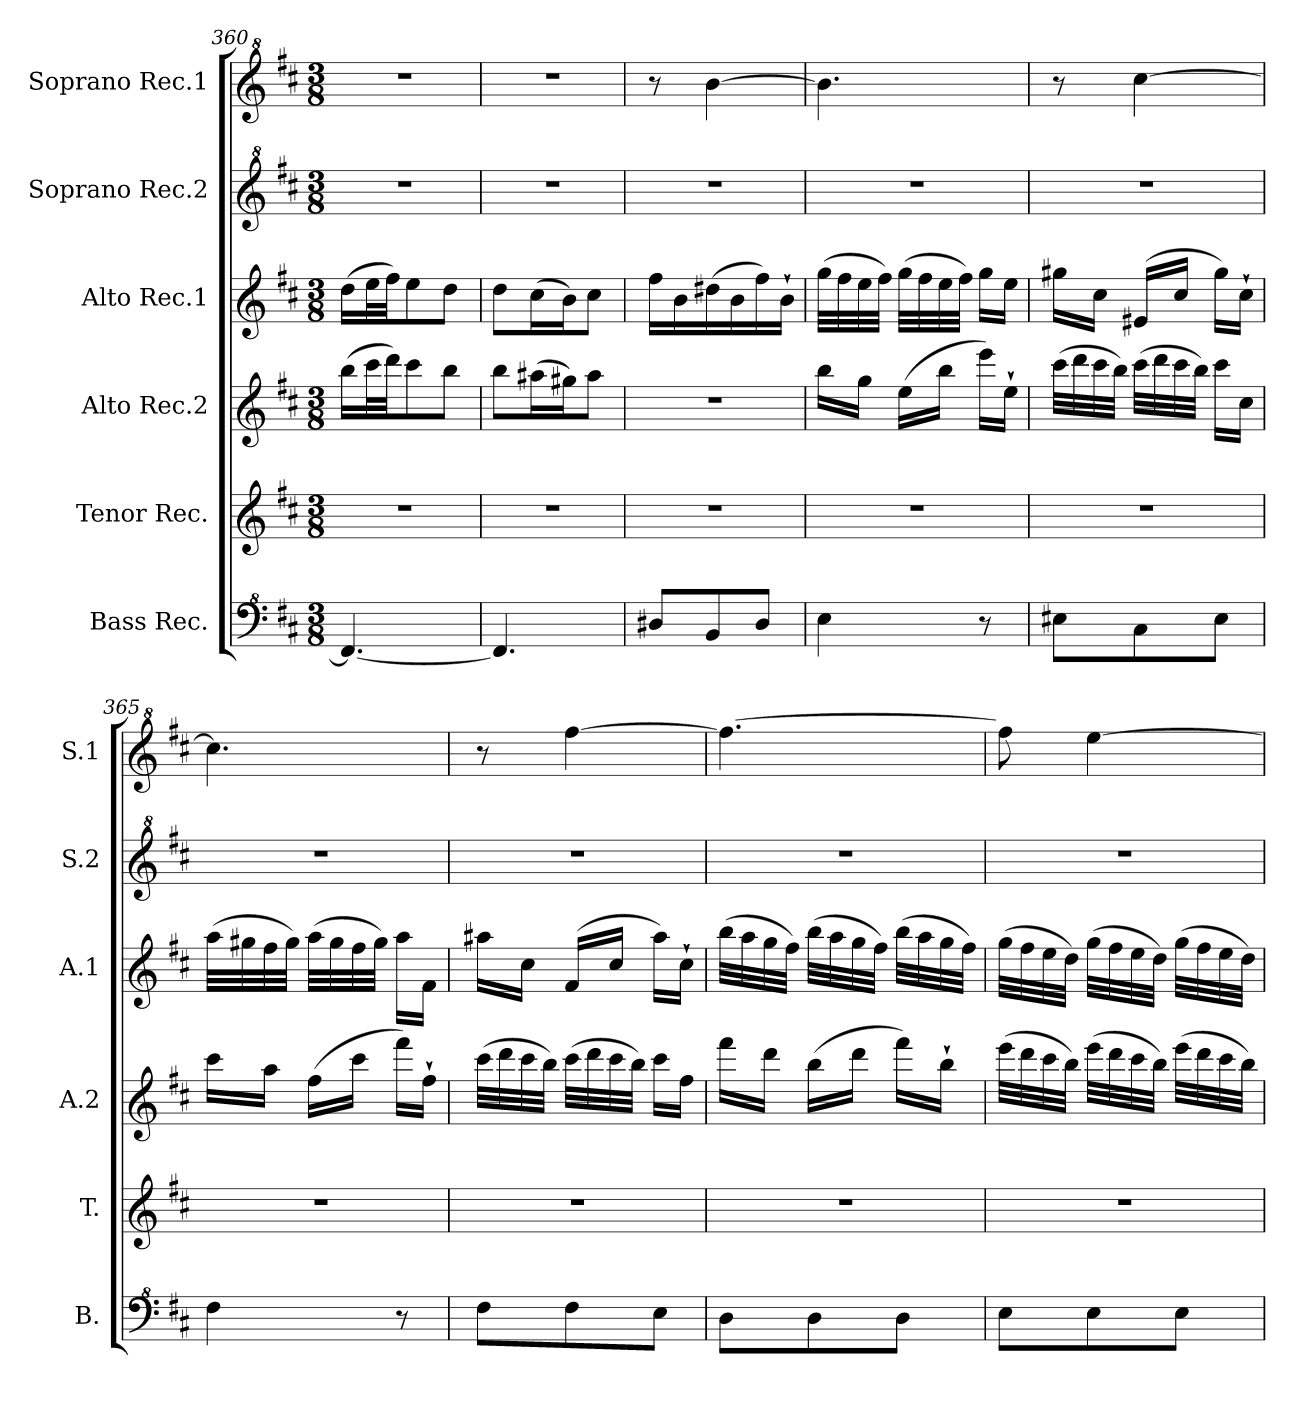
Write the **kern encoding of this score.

**kern	**kern	**kern	**kern	**kern	**kern
*part6	*part5	*part4	*part3	*part2	*part1
*staff6	*staff5	*staff4	*staff3	*staff2	*staff1
*I"Bass Rec.	*I"Tenor Rec.	*I"Alto Rec.2	*I"Alto Rec.1	*I"Soprano Rec.2	*I"Soprano Rec.1
*I'B.	*I'T.	*I'A.2	*I'A.1	*I'S.2	*I'S.1
*clefF^4	*clefG2	*clefG2	*clefG2	*clefG^2	*clefG^2
*k[f#c#]	*k[f#c#]	*k[f#c#]	*k[f#c#]	*k[f#c#]	*k[f#c#]
*D:	*D:	*D:	*D:	*D:	*D:
*M3/8	*M3/8	*M3/8	*M3/8	*M3/8	*M3/8
=360	=360	=360	=360	=360	=360
4.F#/_	4.r	(>16bb\LL	(>16dd\LL	4.r	4.r
.	.	32ccc#\L	32ee\L	.	.
.	.	32ddd\JJ)	32ff#\JJ)	.	.
.	.	8ccc#\	8ee\	.	.
.	.	8bb\J	8dd\J	.	.
=361	=361	=361	=361	=361	=361
4.F#/]	4.r	8bb\L	8dd\L	4.r	4.r
.	.	(>16aa#X\L	(>16cc#\L	.	.
.	.	16gg#X\J)	16b\J)	.	.
.	.	8aa#\J	8cc#\J	.	.
=362	=362	=362	=362	=362	=362
8d#X/L	4.r	4.r	16ff#\LL	4.r	8r
.	.	.	16b\	.	.
8B/	.	.	(>16dd#X\	.	[4bb\
.	.	.	16b\	.	.
8d#/J	.	.	16ff#\)	.	.
.	.	.	16b`\JJ	.	.
=363	=363	=363	=363	=363	=363
4e\	4.r	16bb\LL	(>32gg\LLL	4.r	4.bb\]
.	.	.	32ff#\	.	.
.	.	16gg\JJ	32ee\	.	.
.	.	.	32ff#\JJJ)	.	.
.	.	(>16ee\LL	(>32gg\LLL	.	.
.	.	.	32ff#\	.	.
.	.	16bb\JJ	32ee\	.	.
.	.	.	32ff#\JJJ)	.	.
8r	.	16eee\LL)	16gg\LL	.	.
.	.	16ee`\JJ	16ee\JJ	.	.
=364	=364	=364	=364	=364	=364
8e#X\L	4.r	(>32ccc#\LLL	16gg#X\LL	4.r	8r
.	.	32ddd\	.	.	.
.	.	32ccc#\	16cc#\JJ	.	.
.	.	32bb\JJJ)	.	.	.
8c#\	.	(>32ccc#\LLL	(>16e#X/LL	.	[4ccc#\
.	.	32ddd\	.	.	.
.	.	32ccc#\	16cc#/JJ	.	.
.	.	32bb\JJJ)	.	.	.
8e#\J	.	16ccc#\LL	16gg#\LL)	.	.
.	.	16cc#\JJ	16cc#`\JJ	.	.
=365	=365	=365	=365	=365	=365
4f#\	4.r	16ccc#\LL	(>32aa\LLL	4.r	4.ccc#\]
.	.	.	32gg#X\	.	.
.	.	16aa\JJ	32ff#\	.	.
.	.	.	32gg#\JJJ)	.	.
.	.	(>16ff#\LL	(>32aa\LLL	.	.
.	.	.	32gg#\	.	.
.	.	16ccc#\JJ	32ff#\	.	.
.	.	.	32gg#\JJJ)	.	.
8r	.	16fff#\LL)	16aa\LL	.	.
.	.	16ff#`\JJ	16f#\JJ	.	.
=366	=366	=366	=366	=366	=366
8f#\L	4.r	(>32ccc#\LLL	16aa#X\LL	4.r	8r
.	.	32ddd\	.	.	.
.	.	32ccc#\	16cc#\JJ	.	.
.	.	32bb\JJJ)	.	.	.
8f#\	.	(>32ccc#\LLL	(>16f#/LL	.	[4fff#\
.	.	32ddd\	.	.	.
.	.	32ccc#\	16cc#/JJ	.	.
.	.	32bb\JJJ)	.	.	.
8e\J	.	16ccc#\LL	16aa#\LL)	.	.
.	.	16ff#\JJ	16cc#`\JJ	.	.
!!LO:LB:g=z
=367	=367	=367	=367	=367	=367
8d\L	4.r	16fff#\LL	(>32bb\LLL	4.r	4.fff#\_
.	.	.	32aa\	.	.
.	.	16ddd\JJ	32gg\	.	.
.	.	.	32ff#\JJJ)	.	.
8d\	.	(>16bb\LL	(>32bb\LLL	.	.
.	.	.	32aa\	.	.
.	.	16ddd\JJ	32gg\	.	.
.	.	.	32ff#\JJJ)	.	.
8d\J	.	16fff#\LL)	(>32bb\LLL	.	.
.	.	.	32aa\	.	.
.	.	16bb`\JJ	32gg\	.	.
.	.	.	32ff#\JJJ)	.	.
=368	=368	=368	=368	=368	=368
8e\L	4.r	(>32eee\LLL	(>32gg\LLL	4.r	8fff#\]
.	.	32ddd\	32ff#\	.	.
.	.	32ccc#\	32ee\	.	.
.	.	32bb\JJJ)	32dd\JJJ)	.	.
8e\	.	(>32eee\LLL	(>32gg\LLL	.	[4eee\
.	.	32ddd\	32ff#\	.	.
.	.	32ccc#\	32ee\	.	.
.	.	32bb\JJJ)	32dd\JJJ)	.	.
8e\J	.	(>32eee\LLL	(>32gg\LLL	.	.
.	.	32ddd\	32ff#\	.	.
.	.	32ccc#\	32ee\	.	.
.	.	32bb\JJJ)	32dd\JJJ)	.	.
=	=	=	=	=	=
*-	*-	*-	*-	*-	*-
